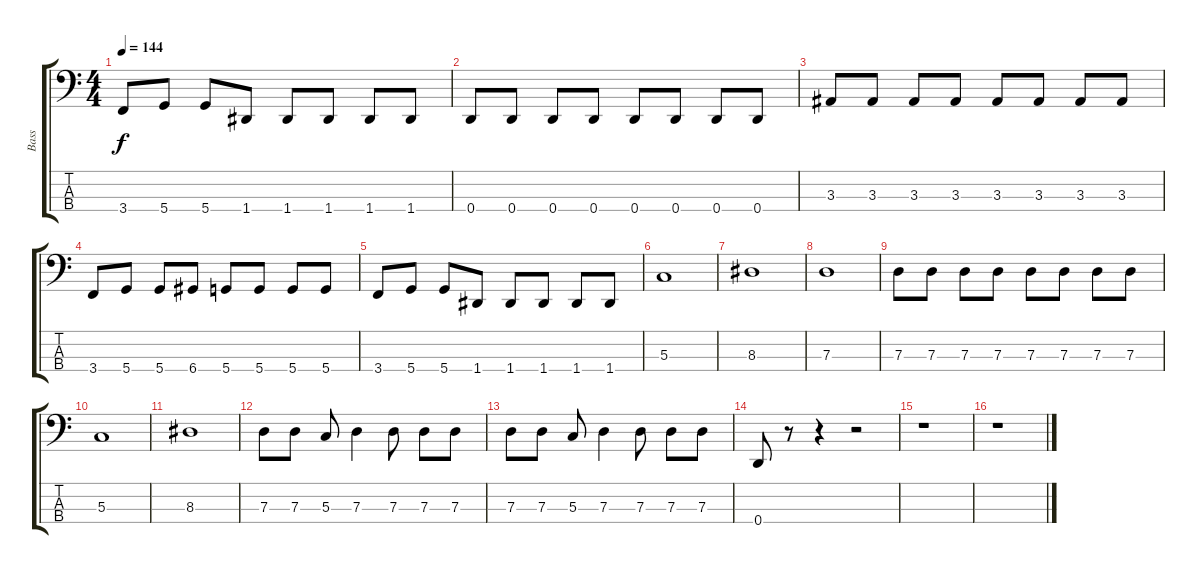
\track ("Bass" "Bass") {instrument electricbasspick}
\staff {score tabs}
\tuning (F2 C2 G1 D1) {hide}
\ts (4 4)
\tempo 144
\clef f4
\ks c
3.4.8{dy f} 5.4.8 5.4.8 1.4.8 1.4.8 1.4.8 1.4.8 1.4.8 |
0.4.8 0.4.8 0.4.8 0.4.8 0.4.8 0.4.8 0.4.8 0.4.8 |
3.3.8 3.3.8 3.3.8 3.3.8 3.3.8 3.3.8 3.3.8 3.3.8 |
3.4.8 5.4.8 5.4.8 6.4.8 5.4.8 5.4.8 5.4.8 5.4.8 |
3.4.8 5.4.8 5.4.8 1.4.8 1.4.8 1.4.8 1.4.8 1.4.8 |
5.3.1 |
8.3.1 |
7.3.1 |
7.3.8 7.3.8 7.3.8 7.3.8 7.3.8 7.3.8 7.3.8 7.3.8 |
5.3.1 |
8.3.1 |
7.3.8 7.3.8 5.3.8 7.3.4 7.3.8 7.3.8 7.3.8 |
7.3.8 7.3.8 5.3.8 7.3.4 7.3.8 7.3.8 7.3.8 |
0.4.8 r.8 r.4 r.2 |
r.1 |
r.1
